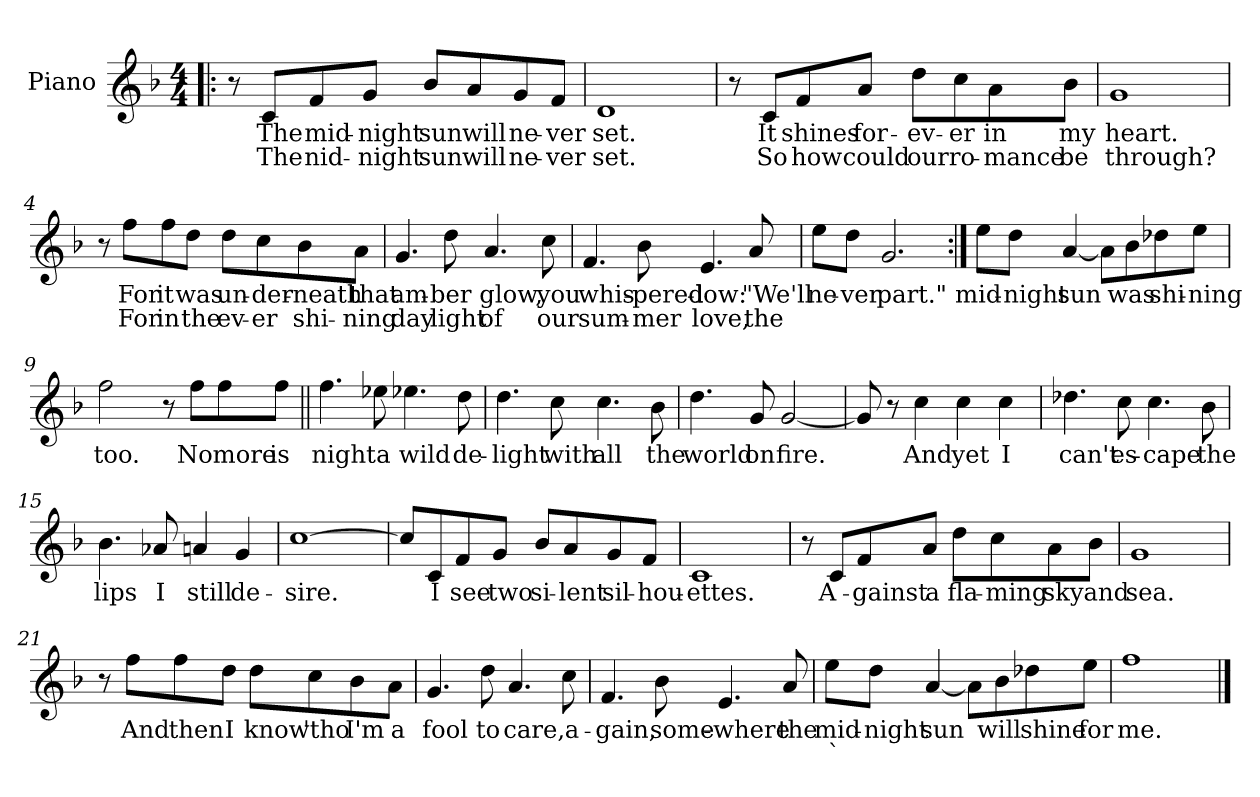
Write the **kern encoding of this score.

**kern	**text	**text
*part1	*part1	*part1
*staff1	*staff1	*staff1
*I"Piano	*	*
*I'Pno	*	*
*clefG2	*	*
*k[b-]	*	*
*F:	*	*
*M4/4	*	*
=!|:	=!|:	=!|:
8r	.	.
8c/L	The	The
8f/	mid-	nid-
8g/J	-night	-night
8b-/L	sun	sun
8a/	will	will
8g/	ne-	ne-
8f/J	-ver	-ver
=1	=1	=1
1d	set.	set.
=2	=2	=2
8r	.	.
8c/L	It	So
8f/	shines	how
8a/J	for-	could
8dd\L	-ev-	our
8cc\	-er	ro-
8a\	in	-mance
8b-\J	my	be
=3	=3	=3
1g	heart.	through?
!!LO:LB:g=z
=4	=4	=4
8r	.	.
8ff\L	For	For
8ff\	it	in
8dd\J	was	the
8dd\L	un-	ev-
8cc\	-der-	-er
8b-\	-neath	shi-
8a\J	that	-ning
=5	=5	=5
4.g/	am-	day
8dd\	-ber	light
4.a/	glow,	of
8cc\	you	our
=6	=6	=6
4.f/	whis-	sum-
8b-\	-pered-	-mer
4.e/	low:	love,
8a/	"We'll	the
=7	=7	=7
8ee\L	ne-	.
8dd\J	-ver	.
2.g/	part."	.
!!LO:LB:g=z
=8:|!	=8:|!	=8:|!
8ee\L	mid-	.
8dd\J	-night	.
[4a/	sun	.
8a\L]	.	.
8b-\	was	.
8dd-X\	shi-	.
8ee\J	-ning	.
=9	=9	=9
2ff\	too.	.
8r	.	.
8ff\L	No	.
8ff\	more	.
8ff\J	is	.
=10||	=10||	=10||
4.ff\	night	.
8ee-X\	a	.
4.ee-X\	wild	.
8dd\	de-	.
=11	=11	=11
4.dd\	-light	.
8cc\	with	.
4.cc\	all	.
8b-\	the	.
!!LO:LB:g=z
=12	=12	=12
4.dd\	world	.
8g/	on	.
[2g/	fire.	.
=13	=13	=13
8g/]	.	.
8r	.	.
4cc\	And	.
4cc\	yet	.
4cc\	I	.
=14	=14	=14
4.dd-X\	can't	.
8cc\	es-	.
4.cc\	-cape	.
8b-\	the	.
=15	=15	=15
4.b-\	lips	.
8a-X/	I	.
4an/	still	.
4g/	de-	.
=16	=16	=16
[1cc	-sire.	.
!!LO:LB:g=z
=17	=17	=17
8cc/L]	.	.
8c/	I	.
8f/	see	.
8g/J	two	.
8b-/L	si-	.
8a/	-lent	.
8g/	sil-	.
8f/J	-hou-	.
=18	=18	=18
1c	-ettes.	.
=19	=19	=19
8r	.	.
8c/L	A-	.
8f/	-gainst	.
8a/J	a	.
8dd\L	fla-	.
8cc\	-ming	.
8a\	sky	.
8b-\J	and	.
=20	=20	=20
1g	sea.	.
!!LO:LB:g=z
=21	=21	=21
8r	.	.
8ff\L	And	.
8ff\	then	.
8dd\J	I	.
8dd\L	know	.
8cc\	'tho	.
8b-\	I'm	.
8a\J	a	.
=22	=22	=22
4.g/	fool	.
8dd\	to	.
4.a/	care,	.
8cc\	a-	.
!!LO:LB:g=z
=23	=23	=23
4.f/	-gain,	.
8b-\	some-	.
4.e/	-where	.
8a/	the	.
=24	=24	=24
8ee\L	mid-	`
8dd\J	-night	.
[4a/	sun	.
8a\L]	.	.
8b-\	will	.
8dd-X\	shine	.
8ee\J	for	.
=25	=25	=25
1ff	me.	.
==	==	==
*-	*-	*-
